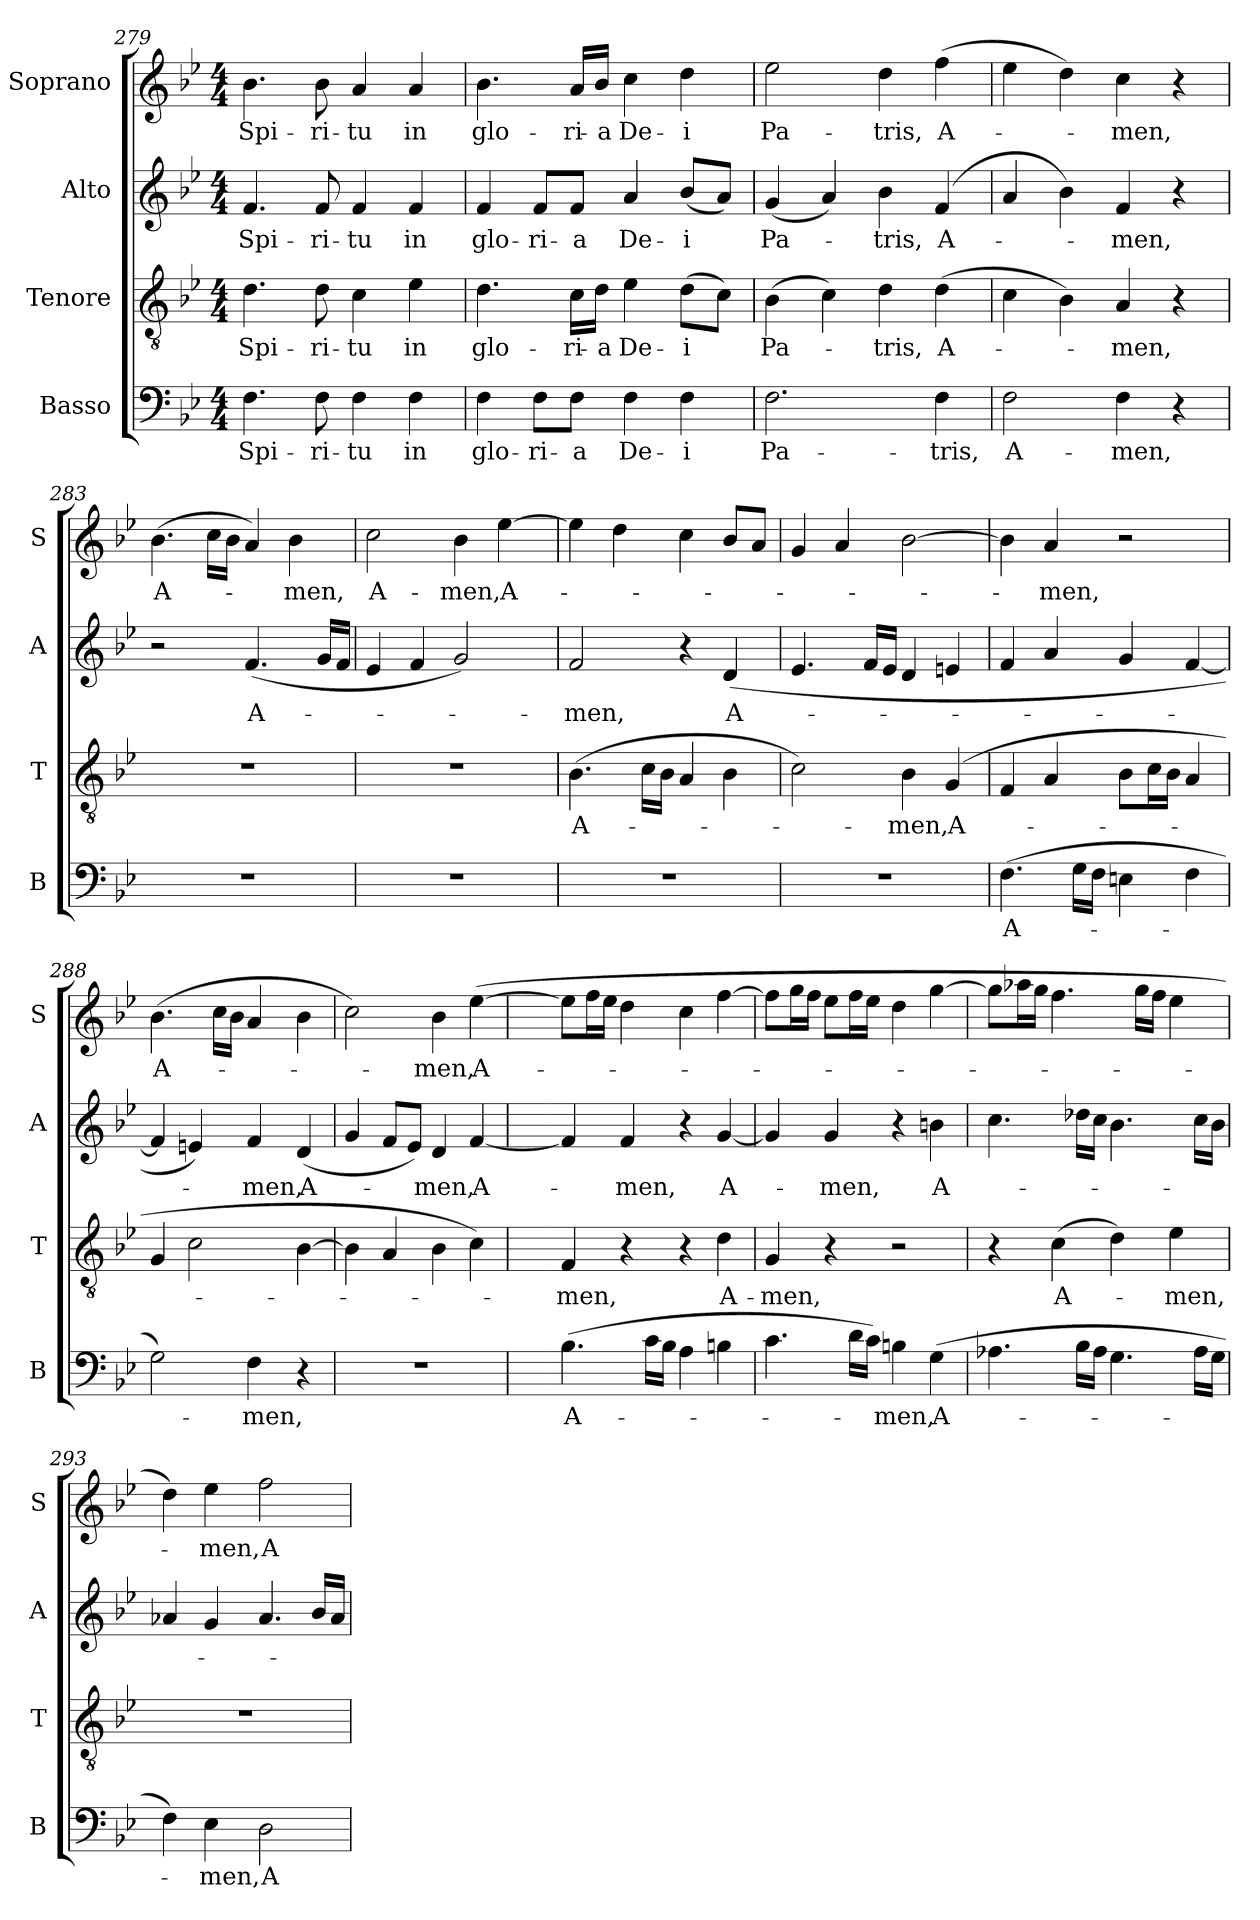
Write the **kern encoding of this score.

**kern	**text	**kern	**text	**kern	**text	**kern	**text
*part4	*part4	*part3	*part3	*part2	*part2	*part1	*part1
*staff4	*staff4	*staff3	*staff3	*staff2	*staff2	*staff1	*staff1
*I"Basso	*	*I"Tenore	*	*I"Alto	*	*I"Soprano	*
*I'B	*	*I'T	*	*I'A	*	*I'S	*
*clefF4	*	*clefGv2	*	*clefG2	*	*clefG2	*
*k[b-e-]	*	*k[b-e-]	*	*k[b-e-]	*	*k[b-e-]	*
*B-:	*	*B-:	*	*B-:	*	*B-:	*
*M4/4	*	*M4/4	*	*M4/4	*	*M4/4	*
=279	=279	=279	=279	=279	=279	=279	=279
4.F\	Spi-	4.d\	Spi-	4.f/	Spi-	4.b-\	Spi-
8F\	-ri-	8d\	-ri-	8f/	-ri-	8b-\	-ri-
4F\	-tu	4c\	-tu	4f/	-tu	4a/	-tu
4F\	in	4e-\	in	4f/	in	4a/	in
=280	=280	=280	=280	=280	=280	=280	=280
4F\	glo-	4.d\	glo-	4f/	glo-	4.b-\	glo-
8F\L	-ri-	.	.	8f/L	-ri-	.	.
8F\J	-a	16c\LL	-ri-	8f/J	-a	16a/LL	-ri-
.	.	16d\JJ	-a	.	.	16b-/JJ	-a
4F\	De-	4e-\	De-	4a/	De-	4cc\	De-
4F\	-i	(>8d\L	-i	(<8b-/L	-i	4dd\	-i
.	.	8c\J)	.	8a/J)	.	.	.
!!LO:PB:g=z
=281	=281	=281	=281	=281	=281	=281	=281
2.F\	Pa-	(>4B-\	Pa-	(<4g/	Pa-	2ee-\	Pa-
.	.	4c\)	.	4a/)	.	.	.
.	.	4d\	-tris,	4b-\	-tris,	4dd\	-tris,
4F\	-tris,	(>4d\	A-	(>4f/	A-	(>4ff\	A-
=282	=282	=282	=282	=282	=282	=282	=282
2F\	A-	4c\	.	4a/	.	4ee-\	.
.	.	4B-\)	.	4b-\)	.	4dd\)	.
4F\	-men,	4A/	-men,	4f/	-men,	4cc\	-men,
4r	.	4r	.	4r	.	4r	.
=283	=283	=283	=283	=283	=283	=283	=283
1r	.	1r	.	2r	.	(>4.b-\	A-
.	.	.	.	.	.	16cc\LL	.
.	.	.	.	.	.	16b-\JJ	.
.	.	.	.	(<4.f/	A-	4a/)	.
.	.	.	.	.	.	4b-\	-men,
.	.	.	.	16g/LL	.	.	.
.	.	.	.	16f/JJ	.	.	.
=284	=284	=284	=284	=284	=284	=284	=284
1r	.	1r	.	4e-/	.	2cc\	A-
.	.	.	.	4f/	.	.	.
.	.	.	.	2g/)	.	4b-\	-men,
.	.	.	.	.	.	[4ee-\	A-
=285	=285	=285	=285	=285	=285	=285	=285
1r	.	(>4.B-\	A-	2f/	-men,	4ee-\]	.
.	.	.	.	.	.	4dd\	.
.	.	16c\LL	.	.	.	.	.
.	.	16B-\JJ	.	.	.	.	.
.	.	4A/	.	4r	.	4cc\	.
.	.	4B-\	.	(>4d/	A-	8b-/L	.
.	.	.	.	.	.	8a/J	.
!!LO:LB:g=z
=286	=286	=286	=286	=286	=286	=286	=286
1r	.	2c\)	.	4.e-/	.	4g/	.
.	.	.	.	.	.	4a/	.
.	.	.	.	16f/LL	.	.	.
.	.	.	.	16e-/JJ	.	.	.
.	.	4B-\	-men,	4d/	.	[2b-\	.
.	.	(>4G/	A-	4en/	.	.	.
=287	=287	=287	=287	=287	=287	=287	=287
(>4.F\	A-	4F/	.	4f/	.	4b-\]	.
.	.	4A/	.	4a/	.	4a/	-men,
16G\LL	.	.	.	.	.	.	.
16F\JJ	.	.	.	.	.	.	.
4En\	.	8B-\L	.	4g/	.	2r	.
.	.	16c\L	.	.	.	.	.
.	.	16B-\JJ	.	.	.	.	.
4F\	.	4A/	.	[4f/	.	.	.
=288	=288	=288	=288	=288	=288	=288	=288
2G\)	.	4G/	.	4f/]	.	(>4.b-\	A-
.	.	2c\	.	4en/)	.	.	.
.	.	.	.	.	.	16cc\LL	.
.	.	.	.	.	.	16b-\JJ	.
4F\	-men,	.	.	4f/	-men,	4a/	.
4r	.	[4B-\	.	(<4d/	A-	4b-\	.
=289	=289	=289	=289	=289	=289	=289	=289
1r	.	4B-\]	.	4g/	.	2cc\)	.
.	.	4A/	.	8f/L	.	.	.
.	.	.	.	8e-/J)	.	.	.
.	.	4B-\	.	4d/	-men,	4b-\	-men,
.	.	4c\)	.	[4f/	A-	(>[4ee-\	A-
=290	=290	=290	=290	=290	=290	=290	=290
(>4.B-\	A-	4F/	-men,	4f/]	.	8ee-\L]	.
.	.	.	.	.	.	16ff\L	.
.	.	.	.	.	.	16ee-\JJ	.
.	.	4r	.	4f/	-men,	4dd\	.
16c\LL	.	.	.	.	.	.	.
16B-\JJ	.	.	.	.	.	.	.
4A\	.	4r	.	4r	.	4cc\	.
4Bn\	.	4d\	A-	[4g/	A-	[4ff\	.
!!LO:LB:g=z
=291	=291	=291	=291	=291	=291	=291	=291
4.c\	.	4G/	-men,	4g/]	.	8ff\L]	.
.	.	.	.	.	.	16gg\L	.
.	.	.	.	.	.	16ff\JJ	.
.	.	4r	.	4g/	-men,	8ee-\L	.
16d\LL	.	.	.	.	.	16ff\L	.
16c\JJ)	.	.	.	.	.	16ee-\JJ	.
4Bn\	-men,	2r	.	4r	.	4dd\	.
(>4G\	A-	.	.	4bn\	A-	[4gg\	.
=292	=292	=292	=292	=292	=292	=292	=292
4.A-X\	.	4r	.	4.cc\	.	8gg\L]	.
.	.	.	.	.	.	16aa-X\L	.
.	.	.	.	.	.	16gg\JJ	.
.	.	(>4c\	A-	.	.	4.ff\	.
16B-\LL	.	.	.	16dd-X\LL	.	.	.
16A-\JJ	.	.	.	16cc\JJ	.	.	.
4.G\	.	4d\)	.	4.b-\	.	.	.
.	.	.	.	.	.	16gg\LL	.
.	.	.	.	.	.	16ff\JJ	.
.	.	4e-\	-men,	.	.	4ee-\	.
16A-\LL	.	.	.	16cc\LL	.	.	.
16G\JJ	.	.	.	16b-\JJ	.	.	.
=293	=293	=293	=293	=293	=293	=293	=293
4F\)	.	1r	.	4a-X/	.	4dd\)	.
4E-\	-men,	.	.	4g/	.	4ee-\	-men,
2D\	A-	.	.	4.a-/	.	2ff\	A-
.	.	.	.	16b-/LL	.	.	.
.	.	.	.	16a-/JJ	.	.	.
=	=	=	=	=	=	=	=
*-	*-	*-	*-	*-	*-	*-	*-
